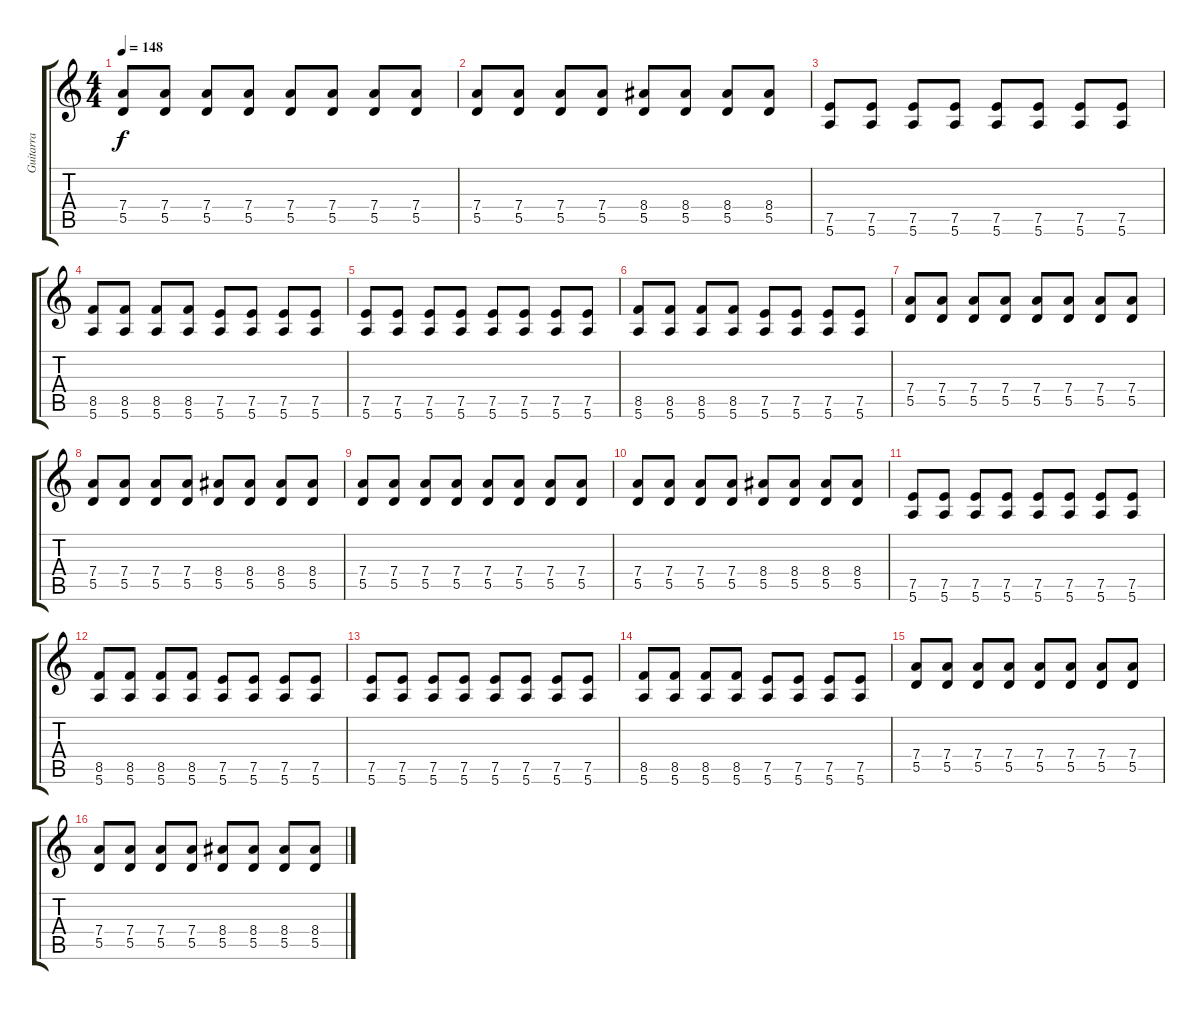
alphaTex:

\track ("Guitarra" "Guitarra") {instrument distortionguitar}
\staff {score tabs}
\tuning (E4 B3 G3 D3 A2 E2) {hide}
\ts (4 4)
\tempo 148
\clef g2
\ks c
(7.4 5.5).8{dy f} (7.4 5.5).8 (7.4 5.5).8 (7.4 5.5).8 (7.4 5.5).8 (7.4 5.5).8 (7.4 5.5).8 (7.4 5.5).8 |
(7.4 5.5).8 (7.4 5.5).8 (7.4 5.5).8 (7.4 5.5).8 (8.4 5.5).8 (8.4 5.5).8 (8.4 5.5).8 (8.4 5.5).8 |
(7.5 5.6).8 (7.5 5.6).8 (7.5 5.6).8 (7.5 5.6).8 (7.5 5.6).8 (7.5 5.6).8 (7.5 5.6).8 (7.5 5.6).8 |
(8.5 5.6).8 (8.5 5.6).8 (8.5 5.6).8 (8.5 5.6).8 (7.5 5.6).8 (7.5 5.6).8 (7.5 5.6).8 (7.5 5.6).8 |
(7.5 5.6).8 (7.5 5.6).8 (7.5 5.6).8 (7.5 5.6).8 (7.5 5.6).8 (7.5 5.6).8 (7.5 5.6).8 (7.5 5.6).8 |
(8.5 5.6).8 (8.5 5.6).8 (8.5 5.6).8 (8.5 5.6).8 (7.5 5.6).8 (7.5 5.6).8 (7.5 5.6).8 (7.5 5.6).8 |
(7.4 5.5).8 (7.4 5.5).8 (7.4 5.5).8 (7.4 5.5).8 (7.4 5.5).8 (7.4 5.5).8 (7.4 5.5).8 (7.4 5.5).8 |
(7.4 5.5).8 (7.4 5.5).8 (7.4 5.5).8 (7.4 5.5).8 (8.4 5.5).8 (8.4 5.5).8 (8.4 5.5).8 (8.4 5.5).8 |
(7.4 5.5).8 (7.4 5.5).8 (7.4 5.5).8 (7.4 5.5).8 (7.4 5.5).8 (7.4 5.5).8 (7.4 5.5).8 (7.4 5.5).8 |
(7.4 5.5).8 (7.4 5.5).8 (7.4 5.5).8 (7.4 5.5).8 (8.4 5.5).8 (8.4 5.5).8 (8.4 5.5).8 (8.4 5.5).8 |
(7.5 5.6).8 (7.5 5.6).8 (7.5 5.6).8 (7.5 5.6).8 (7.5 5.6).8 (7.5 5.6).8 (7.5 5.6).8 (7.5 5.6).8 |
(8.5 5.6).8 (8.5 5.6).8 (8.5 5.6).8 (8.5 5.6).8 (7.5 5.6).8 (7.5 5.6).8 (7.5 5.6).8 (7.5 5.6).8 |
(7.5 5.6).8 (7.5 5.6).8 (7.5 5.6).8 (7.5 5.6).8 (7.5 5.6).8 (7.5 5.6).8 (7.5 5.6).8 (7.5 5.6).8 |
(8.5 5.6).8 (8.5 5.6).8 (8.5 5.6).8 (8.5 5.6).8 (7.5 5.6).8 (7.5 5.6).8 (7.5 5.6).8 (7.5 5.6).8 |
(7.4 5.5).8 (7.4 5.5).8 (7.4 5.5).8 (7.4 5.5).8 (7.4 5.5).8 (7.4 5.5).8 (7.4 5.5).8 (7.4 5.5).8 |
(7.4 5.5).8 (7.4 5.5).8 (7.4 5.5).8 (7.4 5.5).8 (8.4 5.5).8 (8.4 5.5).8 (8.4 5.5).8 (8.4 5.5).8
